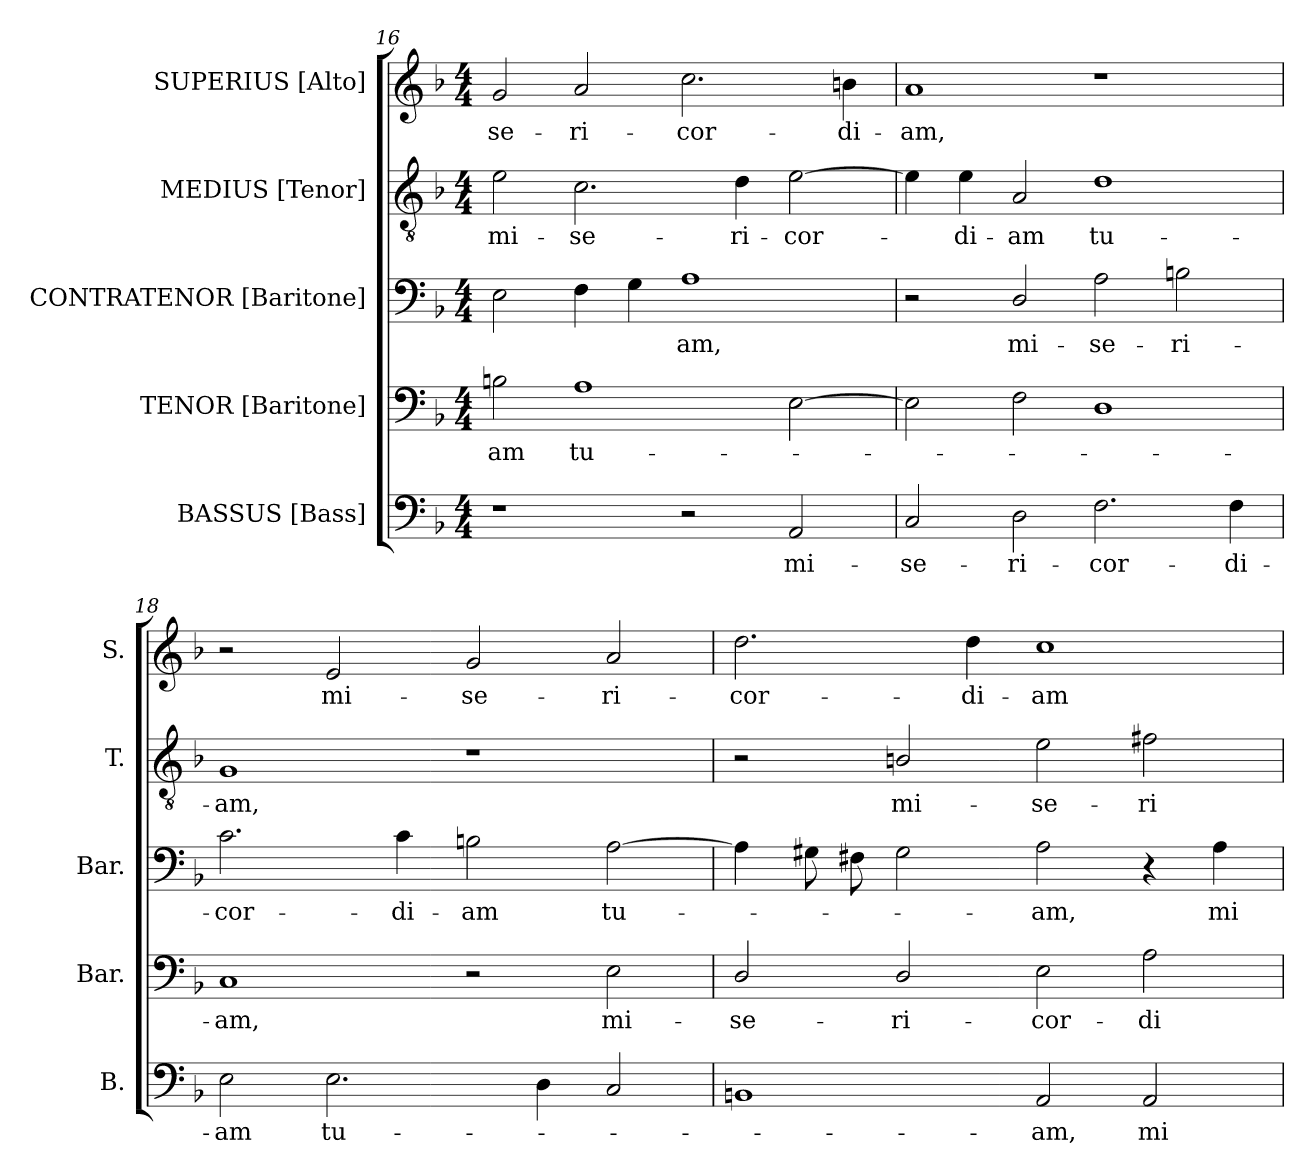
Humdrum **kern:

**kern	**text	**kern	**text	**kern	**text	**kern	**text	**kern	**text
*part5	*part5	*part4	*part4	*part3	*part3	*part2	*part2	*part1	*part1
*staff5	*staff5	*staff4	*staff4	*staff3	*staff3	*staff2	*staff2	*staff1	*staff1
*I"BASSUS [Bass]	*	*I"TENOR [Baritone]	*	*I"CONTRATENOR [Baritone]	*	*I"MEDIUS [Tenor]	*	*I"SUPERIUS [Alto]	*
*I'B.	*	*I'Bar.	*	*I'Bar.	*	*I'T.	*	*I'S.	*
!!LO:PB:g=z
*clefF4	*	*clefF4	*	*clefF4	*	*clefGv2	*	*clefG2	*
*	*	*	*	*	*	*ITrd7c12	*	*	*
*k[b-]	*	*k[b-]	*	*k[b-]	*	*k[b-]	*	*k[b-]	*
*F:	*	*F:	*	*F:	*	*F:	*	*F:	*
*M4/4	*	*M4/4	*	*M4/4	*	*M4/4	*	*M4/4	*
=16	=16	=16	=16	=16	=16	=16	=16	=16	=16
!	!	!	!LO:LY:b:color=#000000	!	!	!	!	!	!
!	!	!	!	!	!	!	!LO:LY:b:color=#000000	!	!
!	!	!	!	!	!	!	!	!	!LO:LY:b:color=#000000
1r	.	2Bni\	-am	2Ei\	.	2Ei\	mi-	2gi/	-se-
!	!	!	!LO:LY:b:color=#000000	!	!	!	!	!	!
!	!	!	!	!	!	!	!LO:LY:b:color=#000000	!	!
!	!	!	!	!	!	!	!	!	!LO:LY:b:color=#000000
.	.	1Ai	tu-	4Fi\	.	2.Ci\	-se-	2ai/	-ri-
.	.	.	.	4Gi\	.	.	.	.	.
!	!	!	!	!	!LO:LY:b:color=#000000	!	!	!	!
!	!	!	!	!	!	!	!	!	!LO:LY:b:color=#000000
2r	.	.	.	1Ai	-am,	.	.	2.cci\	-cor-
!	!	!	!	!	!	!	!LO:LY:b:color=#000000	!	!
.	.	.	.	.	.	4Di\	-ri-	.	.
!	!LO:LY:b:color=#000000	!	!	!	!	!	!	!	!
!	!	!	!	!	!	!	!LO:LY:b:color=#000000	!	!
2AAi/	mi-	[2Ei\	.	.	.	[2Ei\	-cor-	.	.
!	!	!	!	!	!	!	!	!	!LO:LY:b:color=#000000
.	.	.	.	.	.	.	.	4bni\	-di-
=17	=17	=17	=17	=17	=17	=17	=17	=17	=17
!	!LO:LY:b:color=#000000	!	!	!	!	!	!	!	!
!	!	!	!	!	!	!	!	!	!LO:LY:b:color=#000000
2Ci/	-se-	2Ei\]	.	2r	.	4Ei\]	.	1ai	-am,
!	!	!	!	!	!	!	!LO:LY:b:color=#000000	!	!
.	.	.	.	.	.	4Ei\	-di-	.	.
!	!LO:LY:b:color=#000000	!	!	!	!	!	!	!	!
!	!	!	!	!	!LO:LY:b:color=#000000	!	!	!	!
!	!	!	!	!	!	!	!LO:LY:b:color=#000000	!	!
2Di\	-ri-	2Fi\	.	2Di/	mi-	2AAi/	-am	.	.
!	!LO:LY:b:color=#000000	!	!	!	!	!	!	!	!
!	!	!	!	!	!LO:LY:b:color=#000000	!	!	!	!
!	!	!	!	!	!	!	!LO:LY:b:color=#000000	!	!
2.Fi\	-cor-	1Di	.	2Ai\	-se-	1Di	tu-	1r	.
!	!	!	!	!	!LO:LY:b:color=#000000	!	!	!	!
.	.	.	.	2Bni\	-ri-	.	.	.	.
!	!LO:LY:b:color=#000000	!	!	!	!	!	!	!	!
4Fi\	-di-	.	.	.	.	.	.	.	.
=18	=18	=18	=18	=18	=18	=18	=18	=18	=18
!	!LO:LY:b:color=#000000	!	!	!	!	!	!	!	!
!	!	!	!LO:LY:b:color=#000000	!	!	!	!	!	!
!	!	!	!	!	!LO:LY:b:color=#000000	!	!	!	!
!	!	!	!	!	!	!	!LO:LY:b:color=#000000	!	!
2Ei\	-am	1Ci	-am,	2.ci\	-cor-	1GGi	-am,	2r	.
!	!LO:LY:b:color=#000000	!	!	!	!	!	!	!	!
!	!	!	!	!	!	!	!	!	!LO:LY:b:color=#000000
2.Ei\	tu-	.	.	.	.	.	.	2ei/	mi-
!	!	!	!	!	!LO:LY:b:color=#000000	!	!	!	!
.	.	.	.	4ci\	-di-	.	.	.	.
!	!	!	!	!	!LO:LY:b:color=#000000	!	!	!	!
!	!	!	!	!	!	!	!	!	!LO:LY:b:color=#000000
.	.	2r	.	2Bni\	-am	1r	.	2gi/	-se-
4Di\	.	.	.	.	.	.	.	.	.
!	!	!	!LO:LY:b:color=#000000	!	!	!	!	!	!
!	!	!	!	!	!LO:LY:b:color=#000000	!	!	!	!
!	!	!	!	!	!	!	!	!	!LO:LY:b:color=#000000
2Ci/	.	2Ei\	mi-	[2Ai\	tu-	.	.	2ai/	-ri-
=19	=19	=19	=19	=19	=19	=19	=19	=19	=19
!	!	!	!LO:LY:b:color=#000000	!	!	!	!	!	!
!	!	!	!	!	!	!	!	!	!LO:LY:b:color=#000000
1BBni	.	2Di/	-se-	4Ai\]	.	2r	.	2.ddi\	-cor-
.	.	.	.	8G#Xi\	.	.	.	.	.
.	.	.	.	8F#Xi\	.	.	.	.	.
!	!	!	!LO:LY:b:color=#000000	!	!	!	!	!	!
!	!	!	!	!	!	!	!LO:LY:b:color=#000000	!	!
.	.	2Di/	-ri-	2G#i\	.	2BBni/	mi-	.	.
!	!	!	!	!	!	!	!	!	!LO:LY:b:color=#000000
.	.	.	.	.	.	.	.	4ddi\	-di-
!	!LO:LY:b:color=#000000	!	!	!	!	!	!	!	!
!	!	!	!LO:LY:b:color=#000000	!	!	!	!	!	!
!	!	!	!	!	!LO:LY:b:color=#000000	!	!	!	!
!	!	!	!	!	!	!	!LO:LY:b:color=#000000	!	!
!	!	!	!	!	!	!	!	!	!LO:LY:b:color=#000000
2AAi/	-am,	2Ei\	-cor-	2Ai\	-am,	2Ei\	-se-	1cci	-am
!	!LO:LY:b:color=#000000	!	!	!	!	!	!	!	!
!	!	!	!LO:LY:b:color=#000000	!	!	!	!	!	!
!	!	!	!	!	!	!	!LO:LY:b:color=#000000	!	!
2AAi/	mi-	2Ai\	-di-	4r	.	2F#Xi\	-ri-	.	.
!	!	!	!	!	!LO:LY:b:color=#000000	!	!	!	!
.	.	.	.	4Ai\	mi-	.	.	.	.
=	=	=	=	=	=	=	=	=	=
*-	*-	*-	*-	*-	*-	*-	*-	*-	*-
